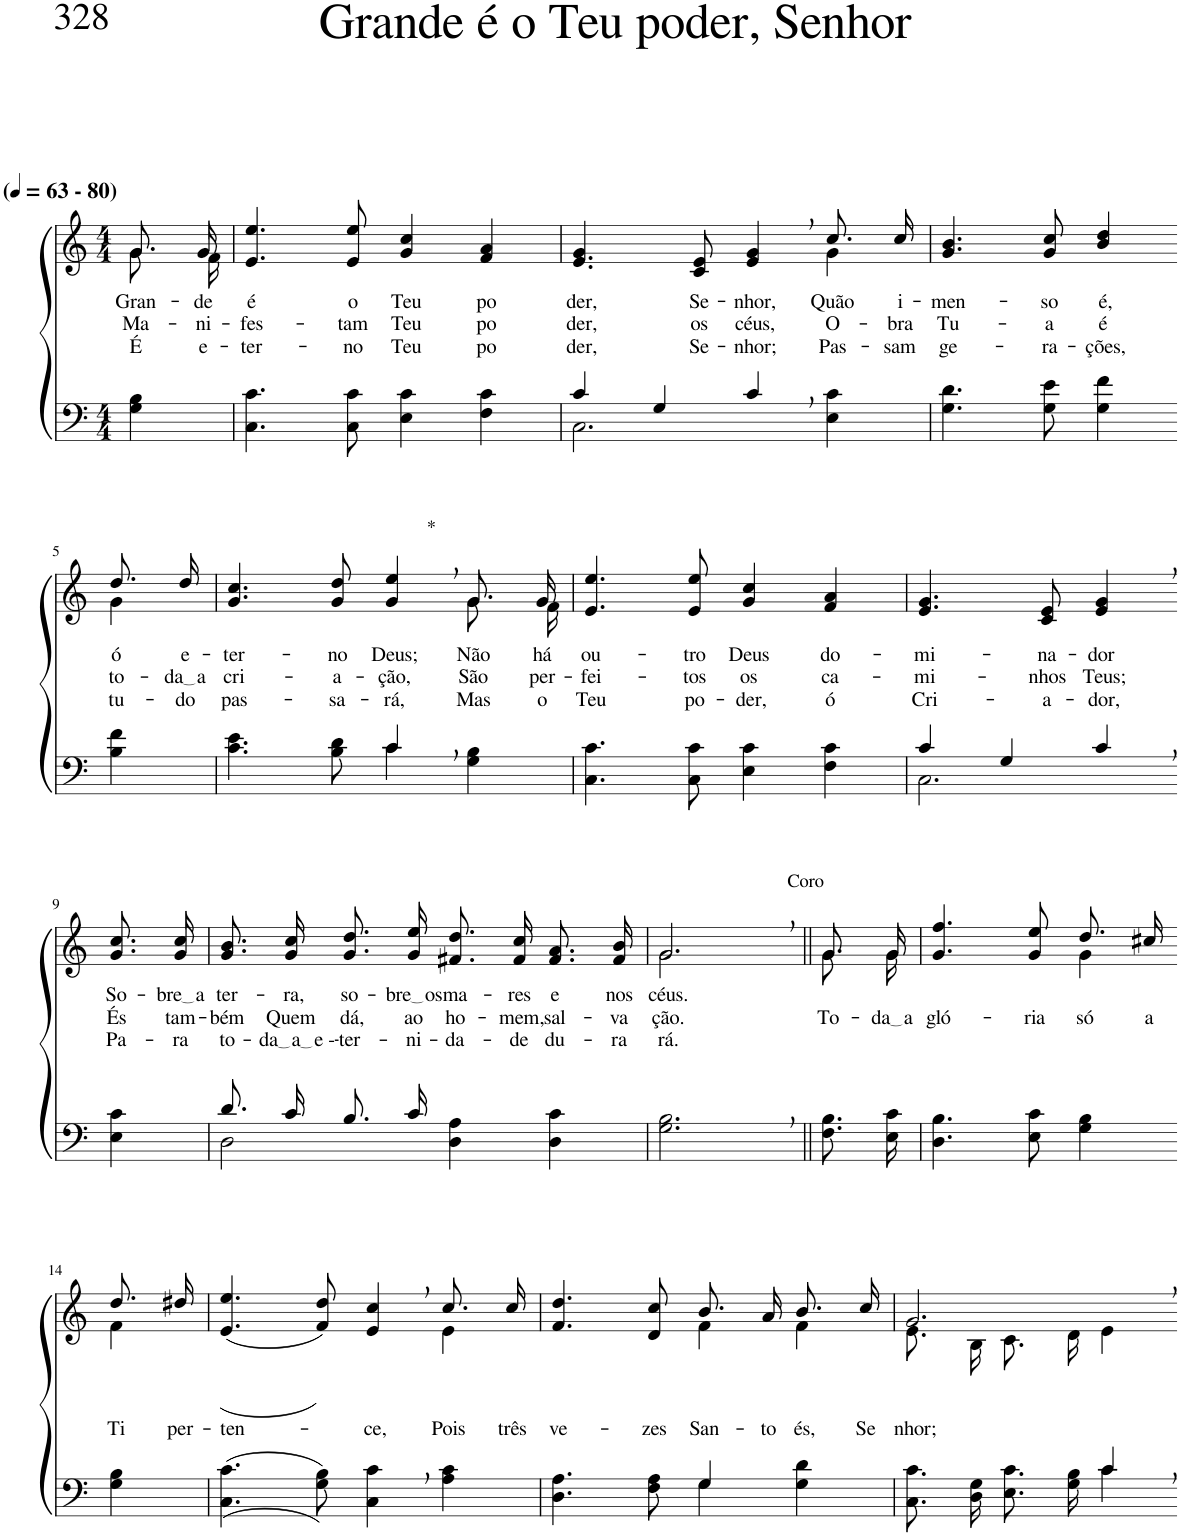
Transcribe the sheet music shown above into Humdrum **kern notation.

**kern	**kern	**text	**text	**text
*part2	*part1	*part1	*part1	*part1
*staff2	*staff1	*staff1	*staff1	*staff1
*I"Parte III e IV	*I"Parte I e II	*	*	*
*clefF4	*clefG2	*	*	*
*Trd1c2	*Trd1c2	*	*	*
*k[]	*k[]	*	*	*
*M4/4	*M4/4	*	*	*
*MM63	*MM63	*	*	*
=1	=1	=1	=1	=1
*	*^	*	*	*
!	!LO:TX:a:B:t=(	!	!	!	!
!	!LO:TX:a:B:t=- 80)	!	!	!	!
!	!	!	!LO:LY:b	!LO:LY:b	!LO:LY:b
4G\ 4B\	8.g/L	8.g\L	Gran-	Ma-	É
!	!	!	!LO:LY:b	!LO:LY:b	!LO:LY:b
.	16g/Jk	16f\Jk	-de	-ni-	e-
=2	=2	=2	=2	=2	=2
!	!	!	!LO:LY:b	!LO:LY:b	!LO:LY:b
*	*v	*v	*	*	*
4.C\ 4.c\	4.e/ 4.ee/	é	-fes-	-ter-
!	!	!LO:LY:b	!LO:LY:b	!LO:LY:b
8C\ 8c\	8e/ 8ee/	o	-tam	-no
!	!	!LO:LY:b	!LO:LY:b	!LO:LY:b
4E\ 4c\	4g/ 4cc/	Teu	Teu	Teu
!	!	!LO:LY:b	!LO:LY:b	!LO:LY:b
4F\ 4c\	4f/ 4a/	po-	po-	po-
=3	=3	=3	=3	=3
*^	*^	*	*	*
!	!	!	!	!LO:LY:b	!LO:LY:b	!LO:LY:b
4c/	2.C\	2.ryy	4.e/ 4.g/	-der,	-der,	-der,
4G/	.	.	.	.	.	.
!	!	!	!	!LO:LY:b	!LO:LY:b	!LO:LY:b
.	.	.	8c/ 8e/	Se-	os	Se-
!	!	!	!	!LO:LY:b	!LO:LY:b	!LO:LY:b
4c,/	.	.	4e/ 4g/	-nhor,	céus,	-nhor;
!	!	!	!	!LO:LY:b	!LO:LY:b	!LO:LY:b
4ryy	4E\ 4c\	4g\	8.cc/L	Quão	O-	Pas-
!	!	!	!	!LO:LY:b	!LO:LY:b	!LO:LY:b
.	.	.	16cc/Jk	i-	-bra	-sam
*v	*v	*	*	*	*	*
=4	=4	=4	=4	=4	=4
!	!	!	!LO:LY:b	!LO:LY:b	!LO:LY:b
*	*v	*v	*	*	*
4.G\ 4.d\	4.g/ 4.b/	men-	Tu-	ge-
!	!	!LO:LY:b	!LO:LY:b	!LO:LY:b
8G\ 8e\	8g/ 8cc/	-so	-a	-ra-
!	!	!LO:LY:b	!LO:LY:b	!LO:LY:b
4G\ 4f\	4b/ 4dd/	é,	é	-ções,
!!LO:LB:g=z
=5-	=5-	=5-	=5-	=5-
*	*^	*	*	*
!	!	!	!LO:LY:b	!LO:LY:b	!LO:LY:b
4B\ 4f\	8.dd/L	4g\	-ó	to-	tu-
!	!	!	!LO:LY:b	!LO:LY:b	!LO:LY:b
.	16dd/Jk	.	e-	da a	-do
=6	=6	=6	=6	=6	=6
*^	*	*	*	*	*
!	!	!	!	!LO:LY:b	!LO:LY:b	!LO:LY:b
2ryy	4.c\ 4.e\	4.g/ 4.cc/	2.ryy	-ter-	cri-	pas-
!	!	!	!	!LO:LY:b	!LO:LY:b	!LO:LY:b
.	8B\ 8d\	8g/ 8dd/	.	-no	-a-	-sa-
!	!	!LO:TX:a:t=*	!	!	!	!
!	!	!	!	!LO:LY:b	!LO:LY:b	!LO:LY:b
4c,/	4c\	4g/, 4ee/,	.	Deus;	-ção,	-rá,
!	!	!	!	!LO:LY:b	!LO:LY:b	!LO:LY:b
4ryy	4G\ 4B\	8.g/L	8.g\L	Não	São	Mas
!	!	!	!	!LO:LY:b	!LO:LY:b	!LO:LY:b
.	.	16g/Jk	16f\Jk	há	per-	o
*v	*v	*	*	*	*	*
=7	=7	=7	=7	=7	=7
!	!	!	!LO:LY:b	!LO:LY:b	!LO:LY:b
*	*v	*v	*	*	*
4.C\ 4.c\	4.e/ 4.ee/	ou-	-fei-	Teu
!	!	!LO:LY:b	!LO:LY:b	!LO:LY:b
8C\ 8c\	8e/ 8ee/	-tro	-tos	po-
!	!	!LO:LY:b	!LO:LY:b	!LO:LY:b
4E\ 4c\	4g/ 4cc/	Deus	os	-der,
!	!	!LO:LY:b	!LO:LY:b	!LO:LY:b
4F\ 4c\	4f/ 4a/	do-	ca-	ó
=8	=8	=8	=8	=8
*^	*	*	*	*
!	!	!	!LO:LY:b	!LO:LY:b	!LO:LY:b
4c/	2.C\	4.e/ 4.g/	-mi-	-mi-	Cri-
4G/	.	.	.	.	.
!	!	!	!LO:LY:b	!LO:LY:b	!LO:LY:b
.	.	8c/ 8e/	-na-	-nhos	-a-
!	!	!	!LO:LY:b	!LO:LY:b	!LO:LY:b
4c,/	.	4e/, 4g/,	-dor	Teus;	-dor,
*v	*v	*	*	*	*
!!LO:LB:g=z
=9-	=9-	=9-	=9-	=9-
!	!	!LO:LY:b	!LO:LY:b	!LO:LY:b
4E\ 4c\	8.g/ 8.cc/L	So-	És	Pa-
!	!	!LO:LY:b	!LO:LY:b	!LO:LY:b
.	16g/ 16cc/Jk	bre a	tam-	-ra
=10	=10	=10	=10	=10
*^	*	*	*	*
!	!	!	!LO:LY:b	!LO:LY:b	!LO:LY:b
8.d/L	2D\	8.g/ 8.b/L	ter-	-bém	to-
!	!	!	!LO:LY:b	!LO:LY:b	!LO:LY:b
16c/Jk	.	16g/ 16cc/Jk	-ra,	Quem	da a e -
!	!	!	!LO:LY:b	!LO:LY:b	!LO:LY:b
8.B/L	.	8.g\ 8.dd\L	so-	dá,	-ter-
!	!	!	!LO:LY:b	!LO:LY:b	!LO:LY:b
16c/Jk	.	16g\ 16ee\Jk	bre os	ao	-ni-
!	!	!	!LO:LY:b	!LO:LY:b	!LO:LY:b
2ryy	4D\ 4A\	8.f#X/ 8.dd/L	ma-	ho-	-da-
!	!	!	!LO:LY:b	!LO:LY:b	!LO:LY:b
.	.	16f#/ 16cc/Jk	-res	-mem,	-de
!	!	!	!LO:LY:b	!LO:LY:b	!LO:LY:b
.	4D\ 4c\	8.f#/ 8.a/L	e	sal-	du-
!	!	!	!LO:LY:b	!LO:LY:b	!LO:LY:b
.	.	16f#/ 16b/Jk	nos	-va-	-ra-
*v	*v	*	*	*	*
=11	=11	=11	=11	=11
*	*^	*	*	*
!	!	!	!LO:LY:b	!LO:LY:b	!LO:LY:b
2.G\, 2.B\,	2.g,/	2.g\	céus.	-ção.	-rá.
=12||	=12||	=12||	=12||	=12||	=12||
!	!LO:TX:a:t=Coro	!	!	!	!
!	!	!	!	!LO:LY:b	!
8.F\ 8.B\L	8.g\L	8.g/L	.	To-	.
!	!	!	!	!LO:LY:b	!
16E\ 16c\Jk	16g\Jk	16g/Jk	.	da a	.
=13	=13	=13	=13	=13	=13
!	!	!	!	!LO:LY:b	!
4.D\ 4.B\	4.g/ 4.ff/	2ryy	.	gló-	.
!	!	!	!	!LO:LY:b	!
8E\ 8c\	8g/ 8ee/	.	.	-ria	.
!	!	!	!	!LO:LY:b	!
4G\ 4B\	8.dd/L	4g\	.	só	.
!	!	!	!	!LO:LY:b	!
.	16cc#X/Jk	.	.	a	.
!!LO:LB:g=z	!!
=14-	=14-	=14-	=14-	=14-	=14-
!	!	!	!LO:LY:b	!	!
4G\ 4B\	8.dd/L	4f\	Ti	.	.
!	!	!	!LO:LY:b	!	!
.	16dd#X/Jk	.	per-	.	.
=15	=15	=15	=15	=15	=15
!	!	!	!LO:LY:b	!	!
((4.C\ 4.c\	((4.e/ 4.ee/	2.ryy	-ten-	.	.
8G\ 8B\))	8f/ 8dd/))	.	.	.	.
!	!	!	!LO:LY:b	!	!
4C\, 4c\,	4e/, 4cc/,	.	-ce,	.	.
!	!	!	!LO:LY:b	!	!
4A\ 4c\	8.cc/L	4e\	Pois	.	.
!	!	!	!LO:LY:b	!	!
.	16cc/Jk	.	três	.	.
=16	=16	=16	=16	=16	=16
*^	*	*	*	*	*
!	!	!	!	!LO:LY:b	!	!
4.D\ 4.A\	2ryy	4.f/ 4.dd/	2ryy	ve-	.	.
!	!	!	!	!LO:LY:b	!	!
8F\ 8A\	.	8d/ 8cc/	.	-zes	.	.
!	!	!	!	!LO:LY:b	!	!
4G\	4G/	8.b/L	4f\	San-	.	.
!	!	!	!	!LO:LY:b	!	!
.	.	16a/Jk	.	-to	.	.
!	!	!	!	!LO:LY:b	!	!
4G\ 4d\	4ryy	8.b/L	4f\	és,	.	.
!	!	!	!	!LO:LY:b	!	!
.	.	16cc/Jk	.	Se-	.	.
=17	=17	=17	=17	=17	=17	=17
!	!	!	!	!LO:LY:b	!	!
2ryy	8.C\ 8.c\L	2.g,/	8.e\L	-nhor;	.	.
.	16D\ 16G\Jk	.	16B\Jk	.	.	.
.	8.E\ 8.c\L	.	8.c\L	.	.	.
.	16G\ 16B\Jk	.	16d\Jk	.	.	.
4c,/	4c\	.	4e\	.	.	.
*v	*v	*	*	*	*	*
*	*v	*v	*	*	*
=-	=-	=-	=-	=-
*-	*-	*-	*-	*-
